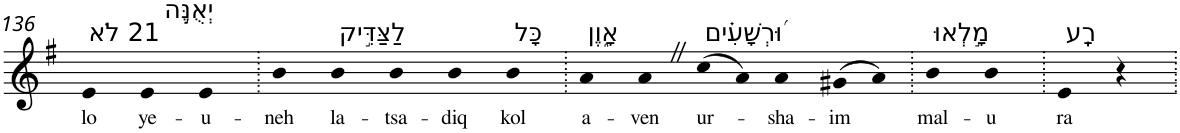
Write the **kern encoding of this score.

**kern	**text
*part1	*part1
*staff1	*staff1
*I"Piano	*
*I'Pno	*
!!LO:PB:g=z
*clefG2	*
*k[f#]	*
*G:	*
=136	=136
!LO:TX:a:t=21 לֹא	!
!	!LO:LY:b
4e	lo
!LO:TX:a:t=יְאֻנֶּ֣ה	!
!	!LO:LY:b
4e	ye-
!	!LO:LY:b
4e	-u-
=137.	=137.
!	!LO:LY:b
4b	-neh
!LO:TX:a:t=לַצַּדִּ֣יק	!
!	!LO:LY:b
4b	la-
!	!LO:LY:b
4b	-tsa-
!	!LO:LY:b
4b	-diq
!LO:TX:a:t=כָּל	!
!	!LO:LY:b
4b	kol
=138.	=138.
!LO:TX:a:t=אָ֑וֶן	!
!	!LO:LY:b
4a	a-
!	!LO:LY:b
4aZ	-ven
!LO:TX:a:t=וּ֝רְשָׁעִ֗ים	!
!	!LO:LY:b
(>8cc	ur-
8a)	.
!	!LO:LY:b
4a	-sha-
!	!LO:LY:b
(>8g#X	-im
8a)	.
=139.	=139.
!LO:TX:a:t=מָ֣לְאוּ	!
!	!LO:LY:b
4b	mal-
!	!LO:LY:b
4b	-u
=140.	=140.
!LO:TX:a:t=רָֽע	!
!	!LO:LY:b
4e	ra
4r	.
=.	=.
*-	*-
